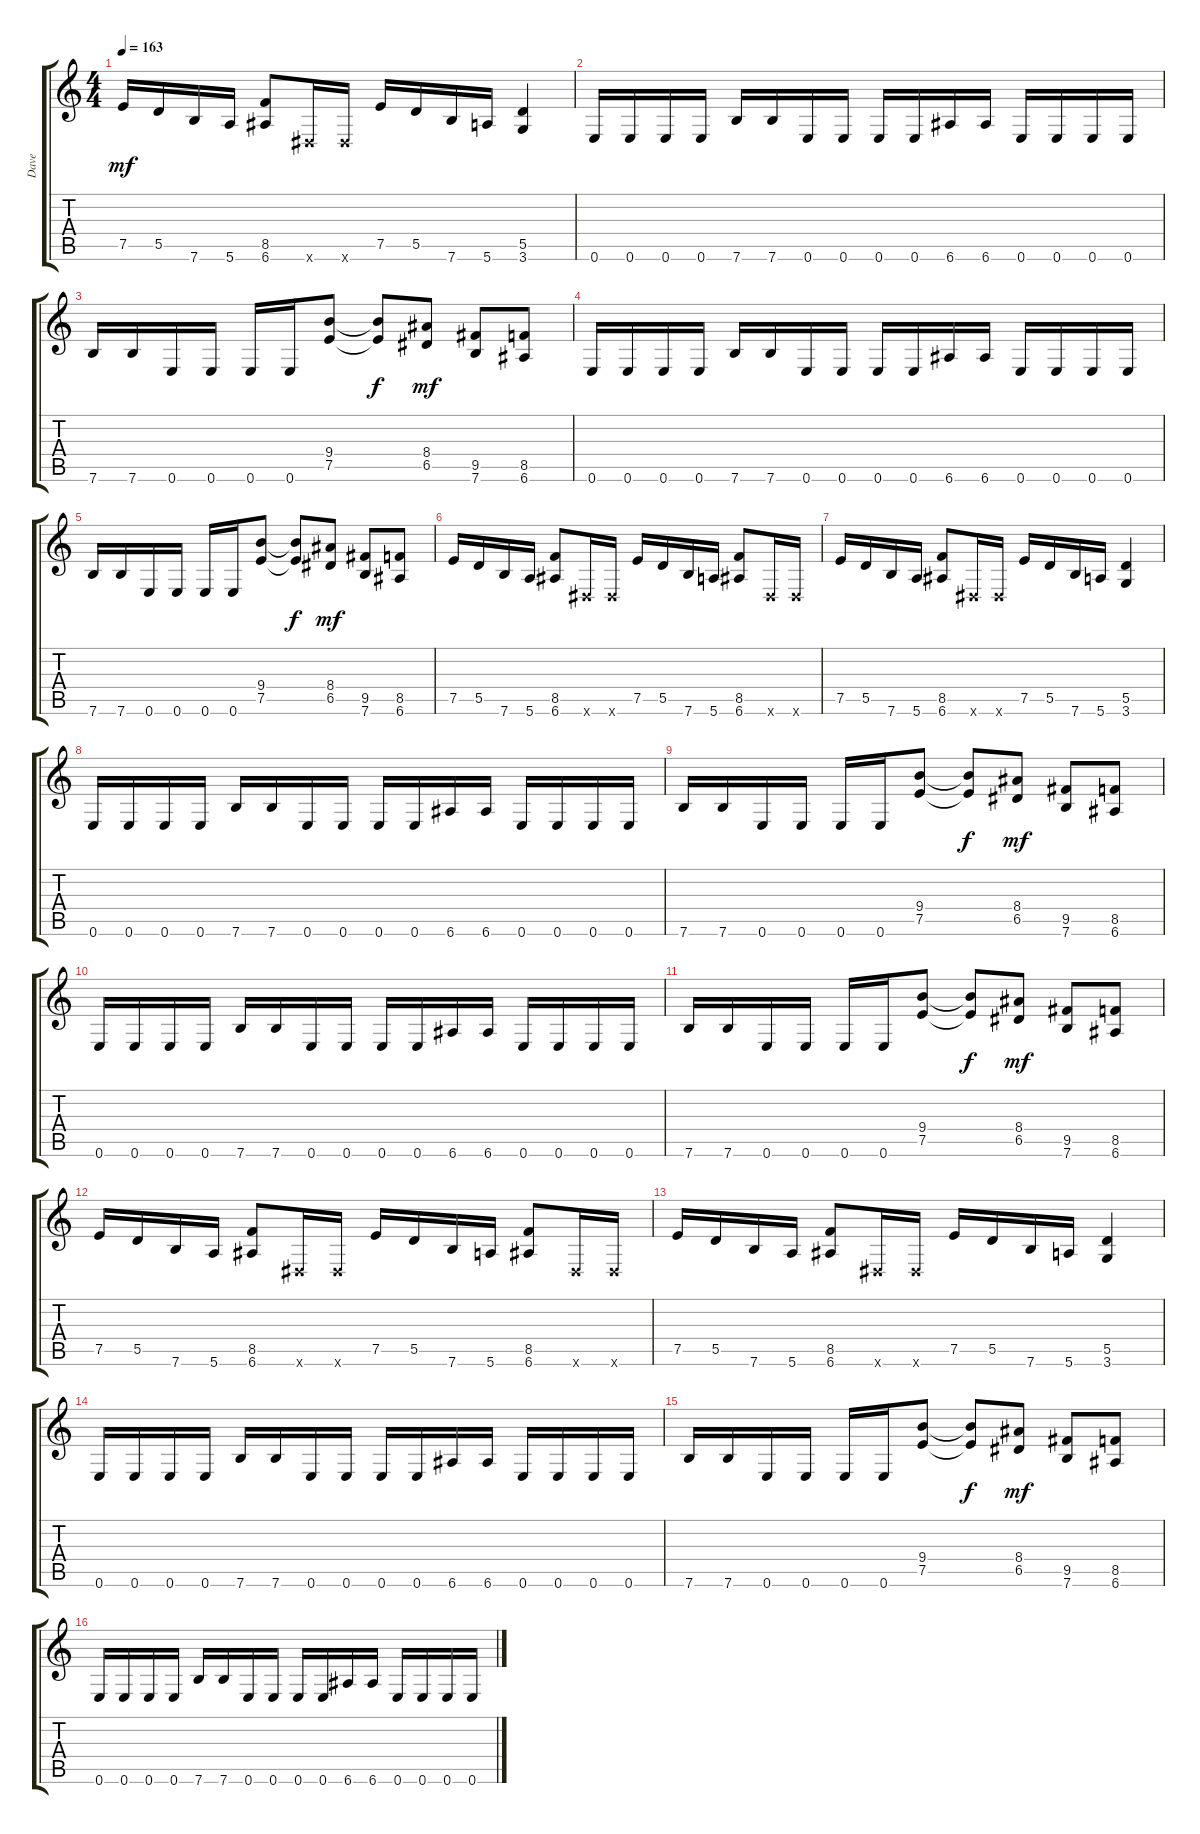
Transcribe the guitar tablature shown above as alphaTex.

\track ("Dave" "Dave") {instrument distortionguitar}
\staff {score tabs}
\tuning (E4 B3 G3 D3 A2 E2) {hide}
\ts (4 4)
\tempo 163
\clef g2
\ks c
7.5.16{dy mf} 5.5.16 7.6.16 5.6.16 (8.5 6.6).8 -1.6{x}.16 -1.6{x}.16 7.5.16 5.5.16 7.6.16 5.6.16 (5.5 3.6).4 |
0.6.16 0.6.16 0.6.16 0.6.16 7.6.16 7.6.16 0.6.16 0.6.16 0.6.16 0.6.16 6.6.16 6.6.16 0.6.16 0.6.16 0.6.16 0.6.16 |
7.6.16 7.6.16 0.6.16 0.6.16 0.6.16 0.6.16 (9.4 7.5).8 (9.4{t} 7.5{t}).8{dy f} (8.4 6.5).8{dy mf} (9.5 7.6).8 (8.5 6.6).8 |
0.6.16 0.6.16 0.6.16 0.6.16 7.6.16 7.6.16 0.6.16 0.6.16 0.6.16 0.6.16 6.6.16 6.6.16 0.6.16 0.6.16 0.6.16 0.6.16 |
7.6.16 7.6.16 0.6.16 0.6.16 0.6.16 0.6.16 (9.4 7.5).8 (9.4{t} 7.5{t}).8{dy f} (8.4 6.5).8{dy mf} (9.5 7.6).8 (8.5 6.6).8 |
7.5.16 5.5.16 7.6.16 5.6.16 (8.5 6.6).8 -1.6{x}.16 -1.6{x}.16 7.5.16 5.5.16 7.6.16 5.6.16 (8.5 6.6).8 -1.6{x}.16 -1.6{x}.16 |
7.5.16 5.5.16 7.6.16 5.6.16 (8.5 6.6).8 -1.6{x}.16 -1.6{x}.16 7.5.16 5.5.16 7.6.16 5.6.16 (5.5 3.6).4 |
0.6.16 0.6.16 0.6.16 0.6.16 7.6.16 7.6.16 0.6.16 0.6.16 0.6.16 0.6.16 6.6.16 6.6.16 0.6.16 0.6.16 0.6.16 0.6.16 |
7.6.16 7.6.16 0.6.16 0.6.16 0.6.16 0.6.16 (9.4 7.5).8 (9.4{t} 7.5{t}).8{dy f} (8.4 6.5).8{dy mf} (9.5 7.6).8 (8.5 6.6).8 |
0.6.16 0.6.16 0.6.16 0.6.16 7.6.16 7.6.16 0.6.16 0.6.16 0.6.16 0.6.16 6.6.16 6.6.16 0.6.16 0.6.16 0.6.16 0.6.16 |
7.6.16 7.6.16 0.6.16 0.6.16 0.6.16 0.6.16 (9.4 7.5).8 (9.4{t} 7.5{t}).8{dy f} (8.4 6.5).8{dy mf} (9.5 7.6).8 (8.5 6.6).8 |
7.5.16 5.5.16 7.6.16 5.6.16 (8.5 6.6).8 -1.6{x}.16 -1.6{x}.16 7.5.16 5.5.16 7.6.16 5.6.16 (8.5 6.6).8 -1.6{x}.16 -1.6{x}.16 |
7.5.16 5.5.16 7.6.16 5.6.16 (8.5 6.6).8 -1.6{x}.16 -1.6{x}.16 7.5.16 5.5.16 7.6.16 5.6.16 (5.5 3.6).4 |
0.6.16 0.6.16 0.6.16 0.6.16 7.6.16 7.6.16 0.6.16 0.6.16 0.6.16 0.6.16 6.6.16 6.6.16 0.6.16 0.6.16 0.6.16 0.6.16 |
7.6.16 7.6.16 0.6.16 0.6.16 0.6.16 0.6.16 (9.4 7.5).8 (9.4{t} 7.5{t}).8{dy f} (8.4 6.5).8{dy mf} (9.5 7.6).8 (8.5 6.6).8 |
0.6.16 0.6.16 0.6.16 0.6.16 7.6.16 7.6.16 0.6.16 0.6.16 0.6.16 0.6.16 6.6.16 6.6.16 0.6.16 0.6.16 0.6.16 0.6.16
